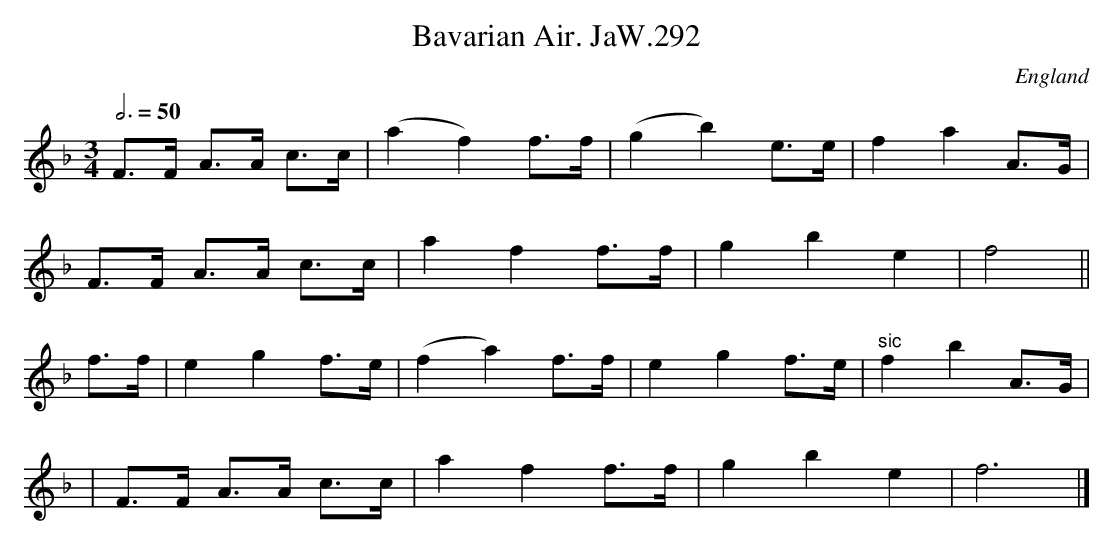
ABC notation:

X:1
T:Bavarian Air. JaW.292
L:1/8
M:3/4
O:England
Q:3/4=50
K:F
F>F A>A c>c|(a2f2) f>f|(g2b2) e>e|f2a2 A>G|!
F>F A>A c>c|a2f2 f>f|g2b2e2|f4||!
f>f|e2g2 f>e|(f2a2) f>f|e2g2 f>e|"sic"f2b2A>G|!
|F>F A>A c>c|a2f2 f>f|g2b2e2|f6|]
